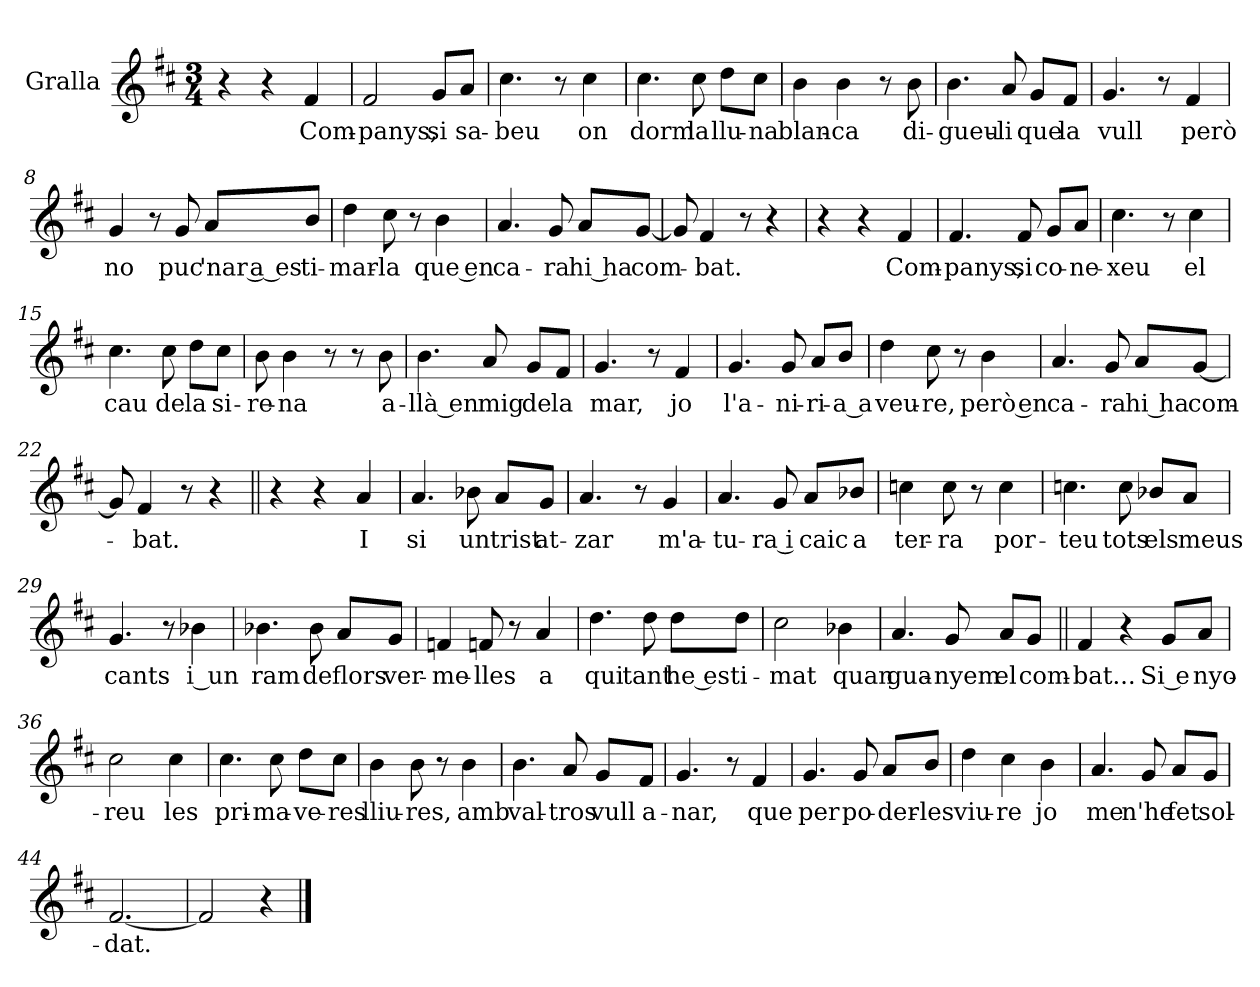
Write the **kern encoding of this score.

**kern	**text
*part1	*part1
*staff1	*staff1
*I"Gralla	*
*I'Gr.	*
*clefG2	*
*k[f#c#]	*
*M3/4	*
=1	=1
4r	.
4r	.
!	!LO:LY:b
4f#/	Com-
=2	=2
!	!LO:LY:b
2f#/	-panys,
!	!LO:LY:b
8g/L	si
!	!LO:LY:b
8a/J	sa-
=3	=3
!	!LO:LY:b
4.cc#\	-beu
8r	.
!	!LO:LY:b
4cc#\	on
=4	=4
!	!LO:LY:b
4.cc#\	dorm
!	!LO:LY:b
8cc#\	la
!	!LO:LY:b
8dd\L	llu-
!	!LO:LY:b
8cc#\J	-na
=5	=5
!	!LO:LY:b
4b\	blan-
!	!LO:LY:b
4b\	-ca
8r	.
!	!LO:LY:b
8b\	di-
=6	=6
!	!LO:LY:b
4.b\	-gueu-
!	!LO:LY:b
8a/	-li
!	!LO:LY:b
8g/L	que
!	!LO:LY:b
8f#/J	la
=7	=7
!	!LO:LY:b
4.g/	vull
8r	.
!	!LO:LY:b
4f#/	però
!!LO:LB:g=z
=8	=8
!	!LO:LY:b
4g/	no
8r	.
!	!LO:LY:b
8g/	puc
!	!LO:LY:b
8a/L	'nar a es
!	!LO:LY:b
8b/J	-ti-
=9	=9
!	!LO:LY:b
4dd\	-mar-
!	!LO:LY:b
8cc#\	-la
8r	.
!	!LO:LY:b
4b\	que en
=10	=10
!	!LO:LY:b
4.a/	-ca-
!	!LO:LY:b
8g/	-ra
!	!LO:LY:b
8a/L	hi ha
!	!LO:LY:b
[8g/J	com-
=11	=11
8g/]	.
!	!LO:LY:b
4f#/	-bat.
8r	.
4r	.
=12	=12
4r	.
4r	.
!	!LO:LY:b
4f#/	Com-
=13	=13
!	!LO:LY:b
4.f#/	-panys,
!	!LO:LY:b
8f#/	si
!	!LO:LY:b
8g/L	co-
!	!LO:LY:b
8a/J	-ne-
=14	=14
!	!LO:LY:b
4.cc#\	-xeu
8r	.
!	!LO:LY:b
4cc#\	el
!!LO:LB:g=z
=15	=15
!	!LO:LY:b
4.cc#\	cau
!	!LO:LY:b
8cc#\	de
!	!LO:LY:b
8dd\L	la
!	!LO:LY:b
8cc#\J	si-
=16	=16
!	!LO:LY:b
8b\	-re-
!	!LO:LY:b
4b\	-na
8r	.
8r	.
!	!LO:LY:b
8b\	a-
=17	=17
!	!LO:LY:b
4.b\	llà en
!	!LO:LY:b
8a/	-mig
!	!LO:LY:b
8g/L	de
!	!LO:LY:b
8f#/J	la
=18	=18
!	!LO:LY:b
4.g/	mar,
8r	.
!	!LO:LY:b
4f#/	jo
=19	=19
!	!LO:LY:b
4.g/	l'a-
!	!LO:LY:b
8g/	-ni-
!	!LO:LY:b
8a/L	-ri-
!	!LO:LY:b
8b/J	a a
=20	=20
!	!LO:LY:b
4dd\	veu-
!	!LO:LY:b
8cc#\	-re,
8r	.
!	!LO:LY:b
4b\	però en
=21	=21
!	!LO:LY:b
4.a/	-ca-
!	!LO:LY:b
8g/	-ra
!	!LO:LY:b
8a/L	hi ha
!	!LO:LY:b
[8g/J	com-
!!LO:LB:g=z
=22	=22
8g/]	.
!	!LO:LY:b
4f#/	-bat.
8r	.
4r	.
=23||	=23||
4r	.
4r	.
!	!LO:LY:b
4a/	I
=24	=24
!	!LO:LY:b
4.a/	si
!	!LO:LY:b
8b-X\	un
!	!LO:LY:b
8a/L	trist
!	!LO:LY:b
8g/J	at-
=25	=25
!	!LO:LY:b
4.a/	-zar
8r	.
!	!LO:LY:b
4g/	m'a-
=26	=26
!	!LO:LY:b
4.a/	-tu-
!	!LO:LY:b
8g/	ra i
!	!LO:LY:b
8a/L	caic
!	!LO:LY:b
8b-X/J	a
=27	=27
!	!LO:LY:b
4ccn\	ter-
!	!LO:LY:b
8cc\	-ra
8r	.
!	!LO:LY:b
4cc\	por-
=28	=28
!	!LO:LY:b
4.ccn\	-teu
!	!LO:LY:b
8cc\	tots
!	!LO:LY:b
8b-X/L	els
!	!LO:LY:b
8a/J	meus
!!LO:LB:g=z
=29	=29
!	!LO:LY:b
4.g/	cants
8r	.
!	!LO:LY:b
4b-X\	i un
=30	=30
!	!LO:LY:b
4.b-X\	ram
!	!LO:LY:b
8b-\	de
!	!LO:LY:b
8a/L	flors
!	!LO:LY:b
8g/J	ver-
=31	=31
!	!LO:LY:b
4fn/	-me-
!	!LO:LY:b
8fn/	-lles
8r	.
!	!LO:LY:b
4a/	a
=32	=32
!	!LO:LY:b
4.dd\	qui
!	!LO:LY:b
8dd\	tant
!	!LO:LY:b
8dd\L	he es
!	!LO:LY:b
8dd\J	-ti-
=33	=33
!	!LO:LY:b
2cc#\	-mat
!	!LO:LY:b
4b-X\	quan
=34	=34
!	!LO:LY:b
4.a/	gua-
!	!LO:LY:b
8g/	-nyem
!	!LO:LY:b
8a/L	el
!	!LO:LY:b
8g/J	com-
!!LO:LB:g=z
=35||	=35||
!	!LO:LY:b
4f#/	-bat...
4r	.
!	!LO:LY:b
8g/L	Si e
!	!LO:LY:b
8a/J	-nyo-
=36	=36
!	!LO:LY:b
2cc#\	-reu
!	!LO:LY:b
4cc#\	les
=37	=37
!	!LO:LY:b
4.cc#\	pri-
!	!LO:LY:b
8cc#\	-ma-
!	!LO:LY:b
8dd\L	-ve-
!	!LO:LY:b
8cc#\J	-res
=38	=38
!	!LO:LY:b
4b\	lliu-
!	!LO:LY:b
8b\	-res,
8r	.
!	!LO:LY:b
4b\	amb
=39	=39
!	!LO:LY:b
4.b\	val-
!	!LO:LY:b
8a/	-tros
!	!LO:LY:b
8g/L	vull
!	!LO:LY:b
8f#/J	a-
=40	=40
!	!LO:LY:b
4.g/	-nar,
8r	.
!	!LO:LY:b
4f#/	que
=41	=41
!	!LO:LY:b
4.g/	per
!	!LO:LY:b
8g/	po-
!	!LO:LY:b
8a/L	-der-
!	!LO:LY:b
8b/J	-les
!!LO:LB:g=z
=42	=42
!	!LO:LY:b
4dd\	viu-
!	!LO:LY:b
4cc#\	-re
!	!LO:LY:b
4b\	jo
=43	=43
!	!LO:LY:b
4.a/	me
!	!LO:LY:b
8g/	n'he
!	!LO:LY:b
8a/L	fet
!	!LO:LY:b
8g/J	sol-
=44	=44
!	!LO:LY:b
[2.f#/	-dat.
=45	=45
2f#/]	.
4r	.
==	==
*-	*-
